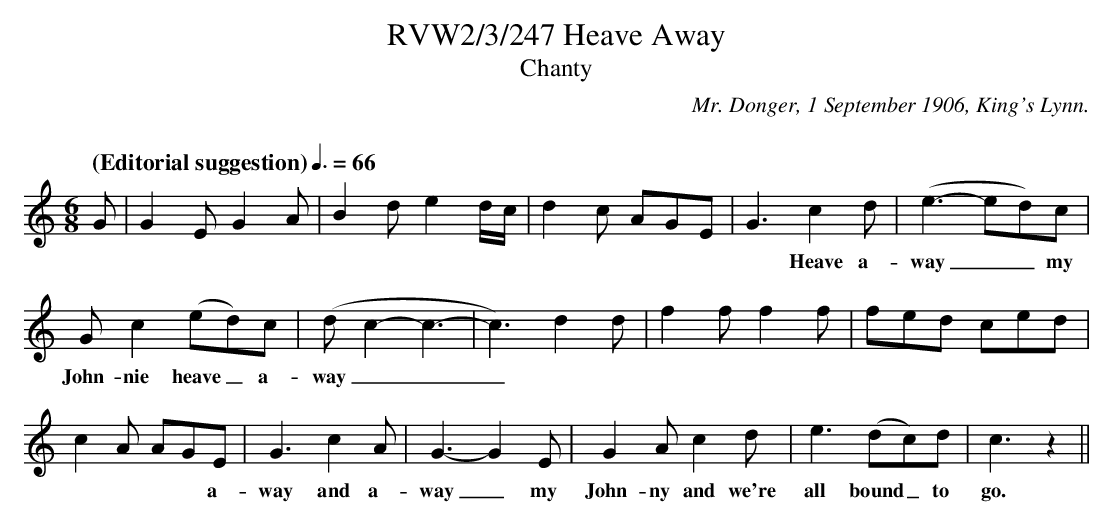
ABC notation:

X:1
T:RVW2/3/247 Heave Away
T: Chanty
C:Mr. Donger, 1 September 1906, King's Lynn.
C:
L:1/8
Q: "(Editorial suggestion)" 3/8=66
M:6/8
K:C
G | G2 E G2 A | B2 d e2 d/2c/2 | d2 c AGE |G3 c2 d |(e3- ed)c |$
w: ****************Heave a-way__ my
G c2 (ed)c | (dc2- c3-|c3) d2 d |f2 f f2 f | fed ced |$
w: John-nie heave_ a-way___
c2 A AGE | G3 c2 A | G3- G2 E | G2 A c2 d | e3 (dc)d | c3 z2 ||$
w:****a-way and a-way_ my John-ny and we're all bound_ to go.
